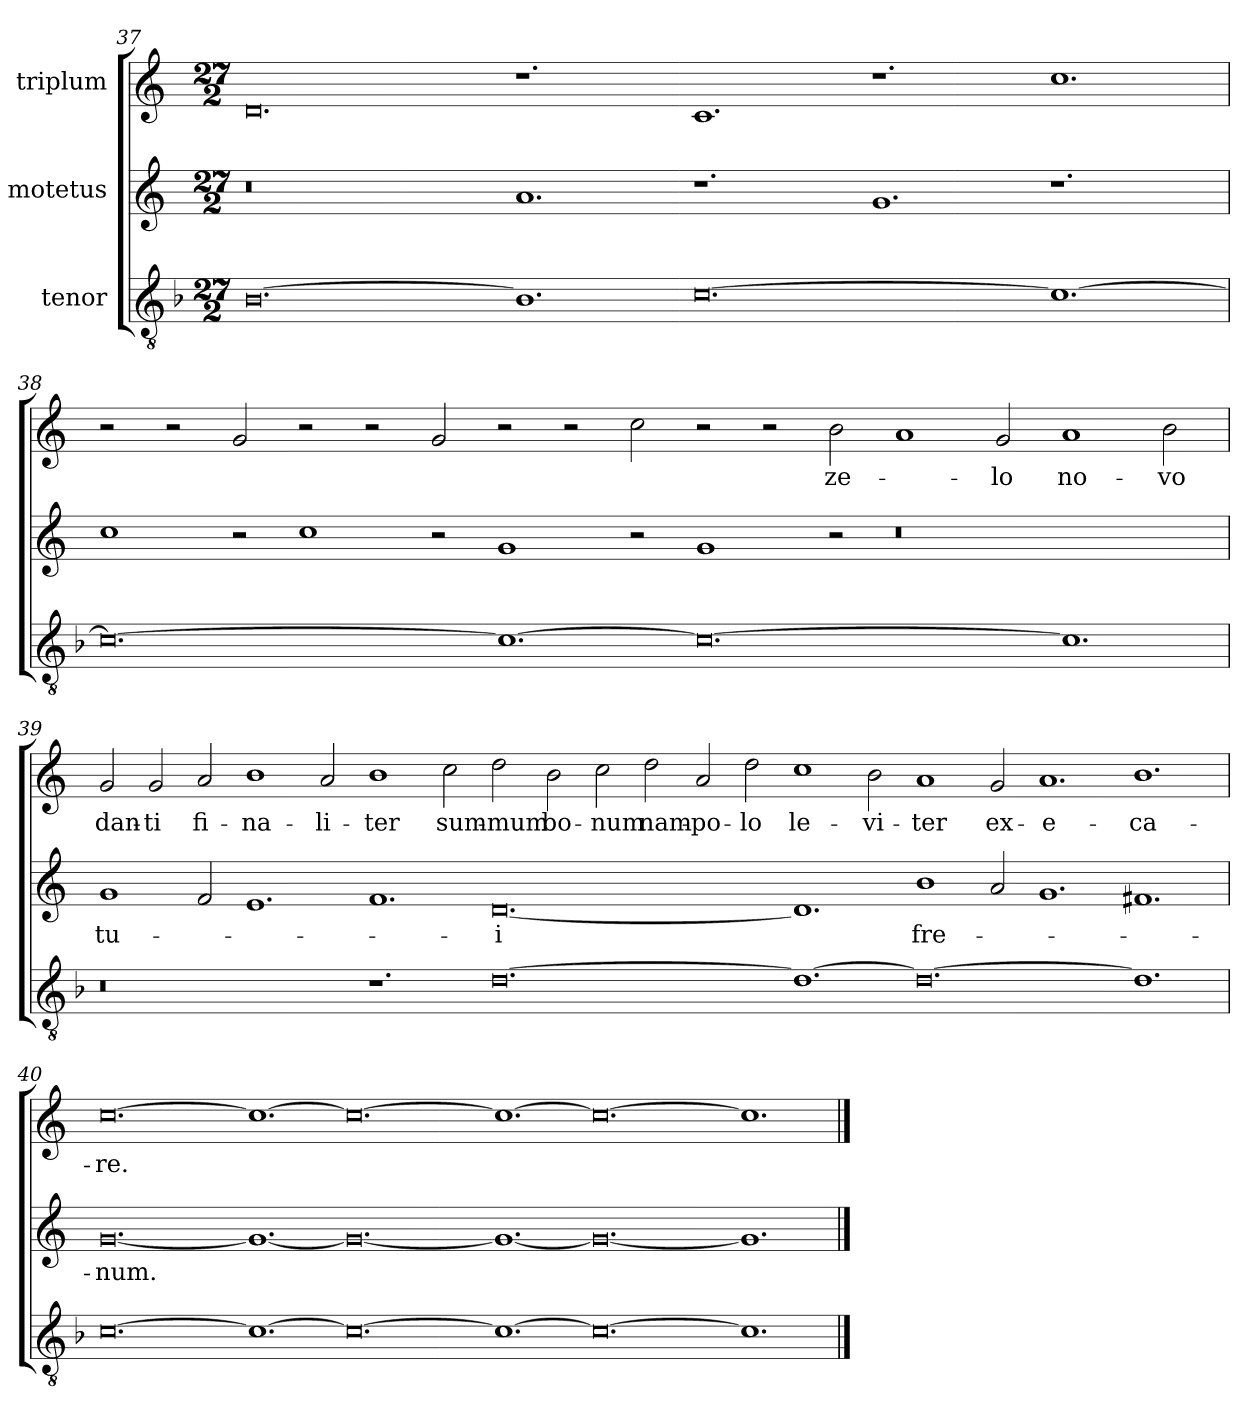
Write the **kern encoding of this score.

**kern	**kern	**text	**kern	**text
*part3	*part2	*part2	*part1	*part1
*staff3	*staff2	*staff2	*staff1	*staff1
*I"tenor	*I"motetus	*	*I"triplum	*
*clefGv2	*clefG2	*	*clefG2	*
*k[b-]	*k[]	*	*k[]	*
*F:	*C:	*	*C:	*
*M27/2	*M27/2	*	*M27/2	*
=37	=37	=37	=37	=37
[0.B-\	0.r	.	0.d/	.
1.B-\]	1.a/	.	1.r	.
[0.c\	1.r	.	1.c/	.
.	1.g/	.	1.r	.
1.c\_	1.r	.	1.cc\	.
=38	=38	=38	=38	=38
0.c\_	1cc\	.	2r	.
.	.	.	2r	.
.	2r	.	2g/	.
.	1cc\	.	2r	.
.	.	.	2r	.
.	2r	.	2g/	.
1.c\_	1g/	.	2r	.
.	.	.	2r	.
.	2r	.	2cc\	.
0.c\_	1g/	.	2r	.
.	.	.	2r	.
.	2r	.	2b\	ze-
.	0.r	.	1a/	.
.	.	.	2g/	-lo
1.c\]	.	.	1a/	no-
.	.	.	2b\	-vo
=39	=39	=39	=39	=39
0.r	1g/	tu-	2g/	dan-
.	.	.	2g/	-ti
.	2f/	.	2a/	fi-
.	1.e/	.	1b\	-na-
.	.	.	2a/	-li-
1.r	1.f/	.	1b\	-ter
.	.	.	2cc\	sum-
[0.d\	[0.d/	-i	2dd\	-mum
.	.	.	2b\	bo-
.	.	.	2cc\	-num
.	.	.	2dd\	nam-
.	.	.	2a/	po-
.	.	.	2dd\	-lo
1.d\_	1.d/]	.	1cc\	le-
.	.	.	2b\	-vi-
0.d\_	1b\	fre-	1a/	-ter
.	2a/	.	2g/	ex-
.	1.g/	.	1.a/	-e-
1.d\]	1.f#X/	.	1.b\	-ca-
!!LO:PB:g=z
=40	=40	=40	=40	=40
[0.c\	[0.g/	-num.	[0.cc\	-re.
1.c\_	1.g/_	.	1.cc\_	-
0.c\_	0.g/_	.	0.cc\_	.
1.c\_	1.g/_	.	1.cc\_	.
0.c\_	0.g/_	.	0.cc\_	.
1.c\]	1.g/]	.	1.cc\]	.
==	==	==	==	==
*-	*-	*-	*-	*-
